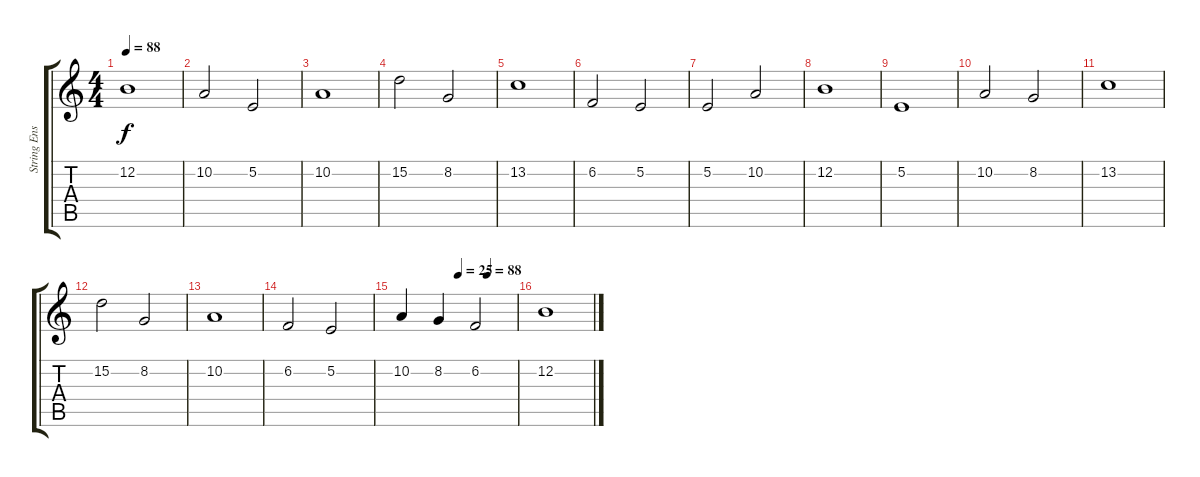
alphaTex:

\track ("String Ensemble" "String Ens") {instrument stringensemble1}
\staff {score tabs}
\tuning (E4 B3 G3 D3 A2 E2) {hide}
\ts (4 4)
\tempo 88
\clef g2
\ks c
12.2.1{dy f} |
10.2.2 5.2.2 |
10.2.1 |
15.2.2 8.2.2 |
13.2.1 |
6.2.2 5.2.2 |
5.2.2 10.2.2 |
12.2.1 |
5.2.1 |
10.2.2 8.2.2 |
13.2.1 |
15.2.2 8.2.2 |
10.2.1 |
6.2.2 5.2.2 |
\tempo (25 0.5)
\tempo (88 0.75)
10.2.4 8.2.4 6.2.2 |
12.2.1
